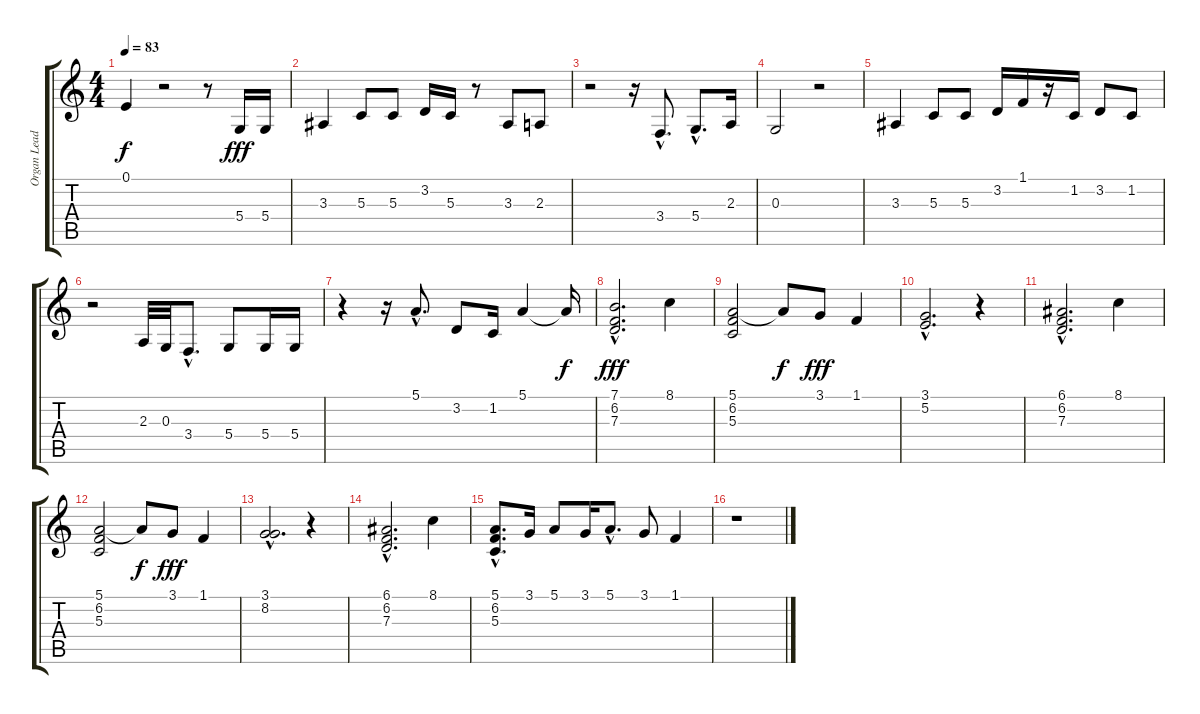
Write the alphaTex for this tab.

\track ("Organ Lead" "Organ Lead") {instrument altosax}
\staff {score tabs}
\tuning (E4 B3 G3 D3 A2 E2) {hide}
\ts (4 4)
\tempo 83
\clef g2
\ks c
0.1{t}.4{dy f} r.2 r.8 5.4.16{dy fff} 5.4.16 |
3.3.4 5.3.8 5.3.8 3.2.16 5.3.16 r.8 3.3.8 2.3.8 |
r.2 r.16 3.4{hac}.8{d} 5.4{hac}.8{d} 2.3.16 |
0.3.2 r.2 |
3.3.4 5.3.8 5.3.8 3.2.16 1.1.16 r.16 1.2.16 3.2.8 1.2.8 |
r.2 2.3.32 0.3.32 3.4{hac}.8{d} 5.4.8 5.4.16 5.4.16 |
r.4 r.16 5.1{hac}.8{d} 3.2.8 1.2.16 5.1.4 5.1{t}.16{dy f} |
(7.1{hac} 6.2 7.3).2{d dy fff} 8.1.4 |
(5.1 6.2 5.3).2 5.1{t}.8{dy f} 3.1.8{dy fff} 1.1.4 |
(3.1{hac} 5.2{hac}).2{d} r.4 |
(6.1{hac} 6.2 7.3).2{d} 8.1.4 |
(5.1 6.2 5.3).2 5.1{t}.8{dy f} 3.1.8{dy fff} 1.1.4 |
(3.1{hac} 8.2{hac}).2{d} r.4 |
(6.1{hac} 6.2 7.3).2{d} 8.1.4 |
(5.1{hac} 6.2{hac} 5.3).8{d} 3.1.16 5.1.8 3.1.16 5.1{hac}.8{d} 3.1.8 1.1.4 |
r.1
